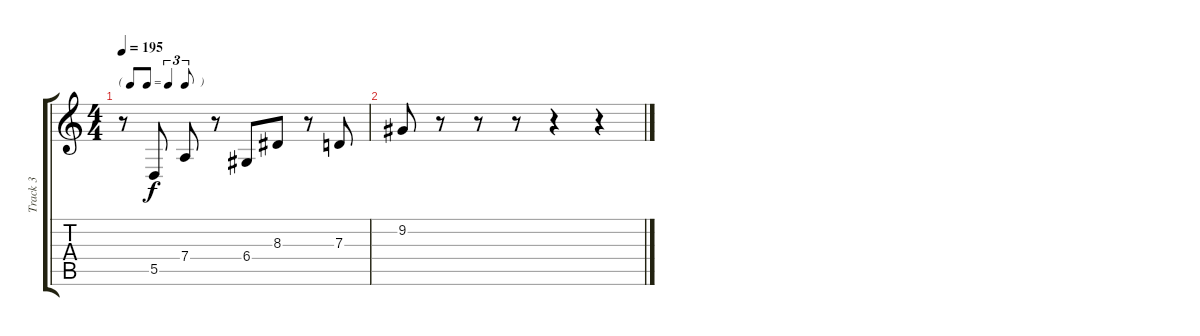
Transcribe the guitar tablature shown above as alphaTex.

\track ("Track 3" "Track 3") {instrument drawbarorgan}
\staff {score tabs}
\tuning (E4 B3 G3 D3 A2 E2) {hide}
\ts (4 4)
\tf triplet8th
\tempo 195
\clef g2
\ks c
r.8{dy f} 5.5.8 7.4.8 r.8 6.4.8 8.3.8 r.8 7.3.8 |
9.2.8 r.8 r.8 r.8 r.4 r.4
